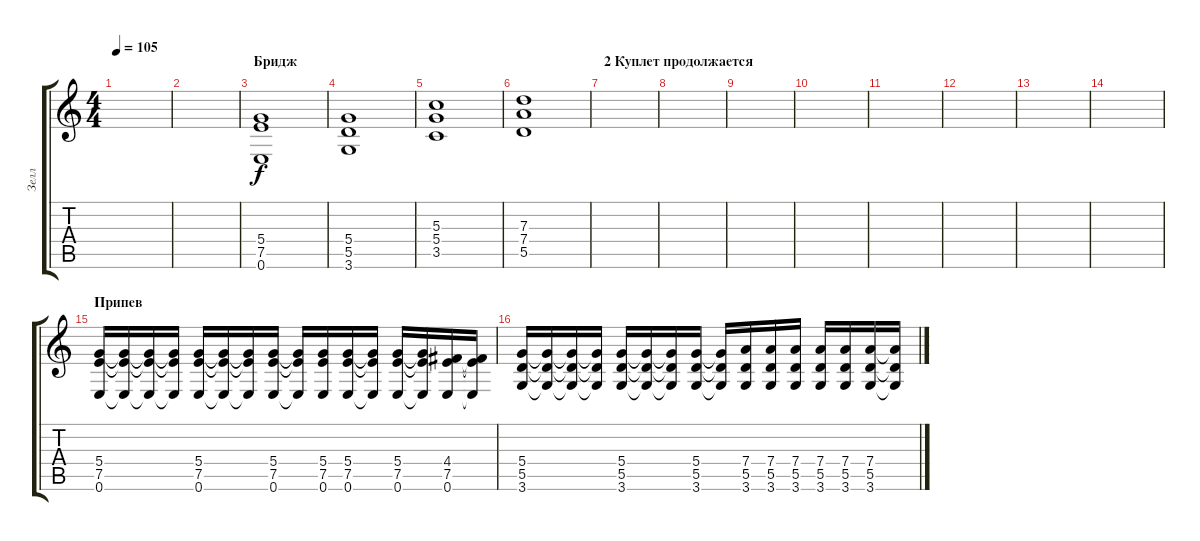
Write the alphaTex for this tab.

\track ("Зелл" "Зелл") {instrument distortionguitar}
\staff {score tabs}
\tuning (E4 B3 G3 D3 A2 E2) {hide}
\ts (4 4)
\tempo 105
\clef g2
\ks c
|
|
\section ("" "Бридж")
(5.4 7.5 0.6).1 |
(5.4 5.5 3.6).1 |
(5.3 5.4 3.5).1 |
(7.3 7.4 5.5).1 |
\section ("" "2 Куплет продолжается")
|
|
|
|
|
|
|
|
\section ("" "Припев")
(5.4 7.5 0.6).16 (5.4{t} 7.5{t} 0.6{t}).16 (5.4{t} 7.5{t} 0.6{t}).16 (5.4{t} 7.5{t} 0.6{t}).16 (5.4 7.5 0.6).16 (5.4{t} 7.5{t} 0.6{t}).16 (5.4{t} 7.5{t} 0.6{t}).16 (5.4 7.5 0.6).16 (5.4{t} 7.5{t} 0.6{t}).16 (5.4 7.5 0.6).16 (5.4 7.5 0.6).16 (5.4{t} 7.5{t} 0.6{t}).16 (5.4 7.5 0.6).16 (5.4{t} 7.5{t} 0.6{t}).16 (4.4 7.5 0.6).16 (4.4{t} 7.5{t} 0.6{t}).16 |
(5.4 5.5 3.6).16 (5.4{t} 5.5{t} 3.6{t}).16 (5.4{t} 5.5{t} 3.6{t}).16 (5.4{t} 5.5{t} 3.6{t}).16 (5.4 5.5 3.6).16 (5.4{t} 5.5{t} 3.6{t}).16 (5.4{t} 5.5{t} 3.6{t}).16 (5.4 5.5 3.6).16 (5.4{t} 5.5{t} 3.6{t}).16 (7.4 5.5 3.6).16 (7.4 5.5 3.6).16 (7.4 5.5 3.6).16 (7.4 5.5 3.6).16 (7.4 5.5 3.6).16 (7.4 5.5 3.6).16 (7.4{t} 5.5{t} 3.6{t}).16
